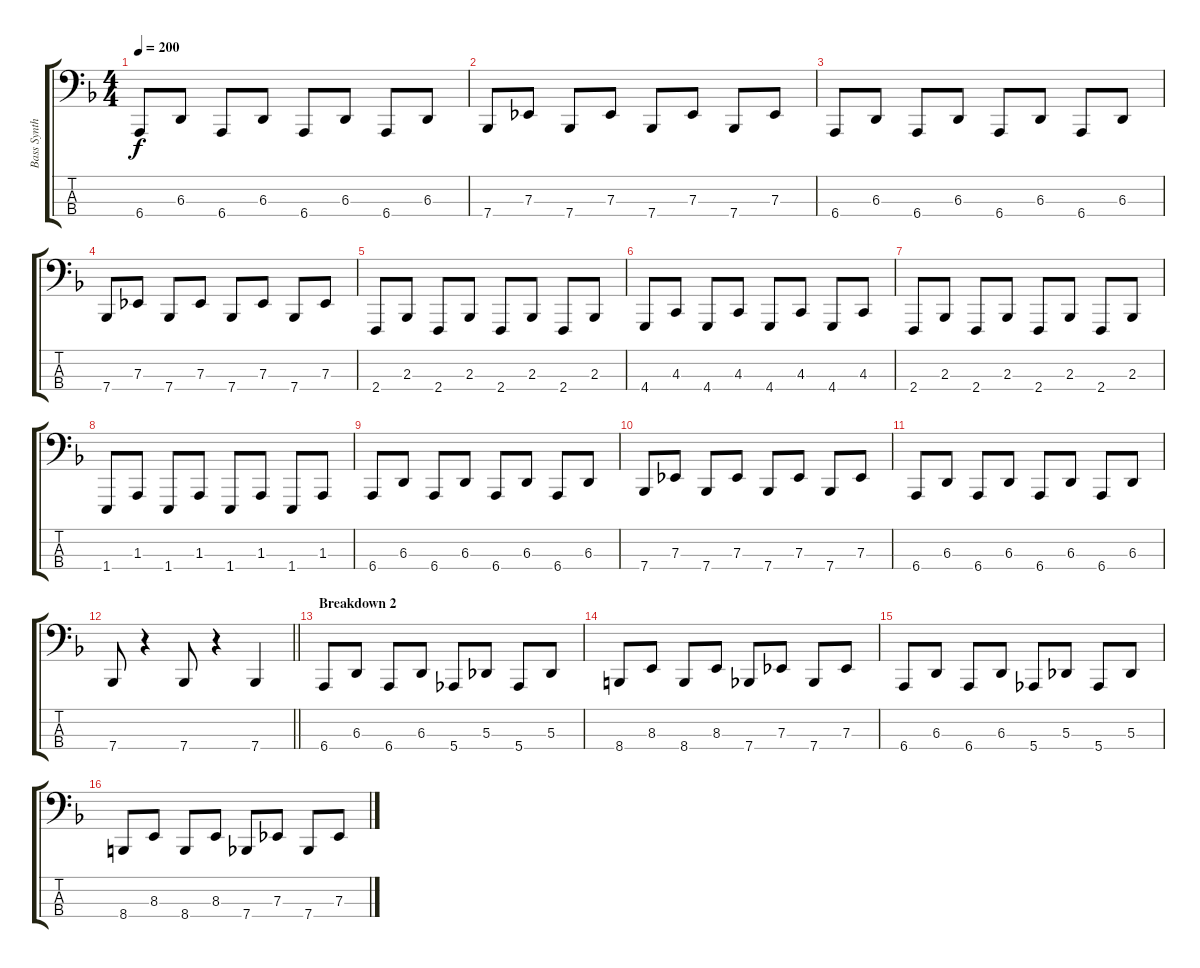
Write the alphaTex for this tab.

\track ("Bass Synth" "Bass Synth") {instrument lead8bassandlead}
\staff {score tabs}
\tuning (Gb2 Db2 Ab1 Eb1) {hide}
\ts (4 4)
\tempo 200
\clef f4
\ks dminor
6.4.8{dy f} 6.3.8 6.4.8 6.3.8 6.4.8 6.3.8 6.4.8 6.3.8 |
7.4.8 7.3.8 7.4.8 7.3.8 7.4.8 7.3.8 7.4.8 7.3.8 |
6.4.8 6.3.8 6.4.8 6.3.8 6.4.8 6.3.8 6.4.8 6.3.8 |
7.4.8 7.3.8 7.4.8 7.3.8 7.4.8 7.3.8 7.4.8 7.3.8 |
2.4.8 2.3.8 2.4.8 2.3.8 2.4.8 2.3.8 2.4.8 2.3.8 |
4.4.8 4.3.8 4.4.8 4.3.8 4.4.8 4.3.8 4.4.8 4.3.8 |
2.4.8 2.3.8 2.4.8 2.3.8 2.4.8 2.3.8 2.4.8 2.3.8 |
1.4.8 1.3.8 1.4.8 1.3.8 1.4.8 1.3.8 1.4.8 1.3.8 |
6.4.8 6.3.8 6.4.8 6.3.8 6.4.8 6.3.8 6.4.8 6.3.8 |
7.4.8 7.3.8 7.4.8 7.3.8 7.4.8 7.3.8 7.4.8 7.3.8 |
6.4.8 6.3.8 6.4.8 6.3.8 6.4.8 6.3.8 6.4.8 6.3.8 |
\barLineRight lightlight
7.4.8 r.4 7.4.8 r.4 7.4.4 |
\section ("" "Breakdown 2")
6.4.8 6.3.8 6.4.8 6.3.8 5.4.8 5.3.8 5.4.8 5.3.8 |
8.4.8 8.3.8 8.4.8 8.3.8 7.4.8 7.3.8 7.4.8 7.3.8 |
6.4.8 6.3.8 6.4.8 6.3.8 5.4.8 5.3.8 5.4.8 5.3.8 |
8.4.8 8.3.8 8.4.8 8.3.8 7.4.8 7.3.8 7.4.8 7.3.8
